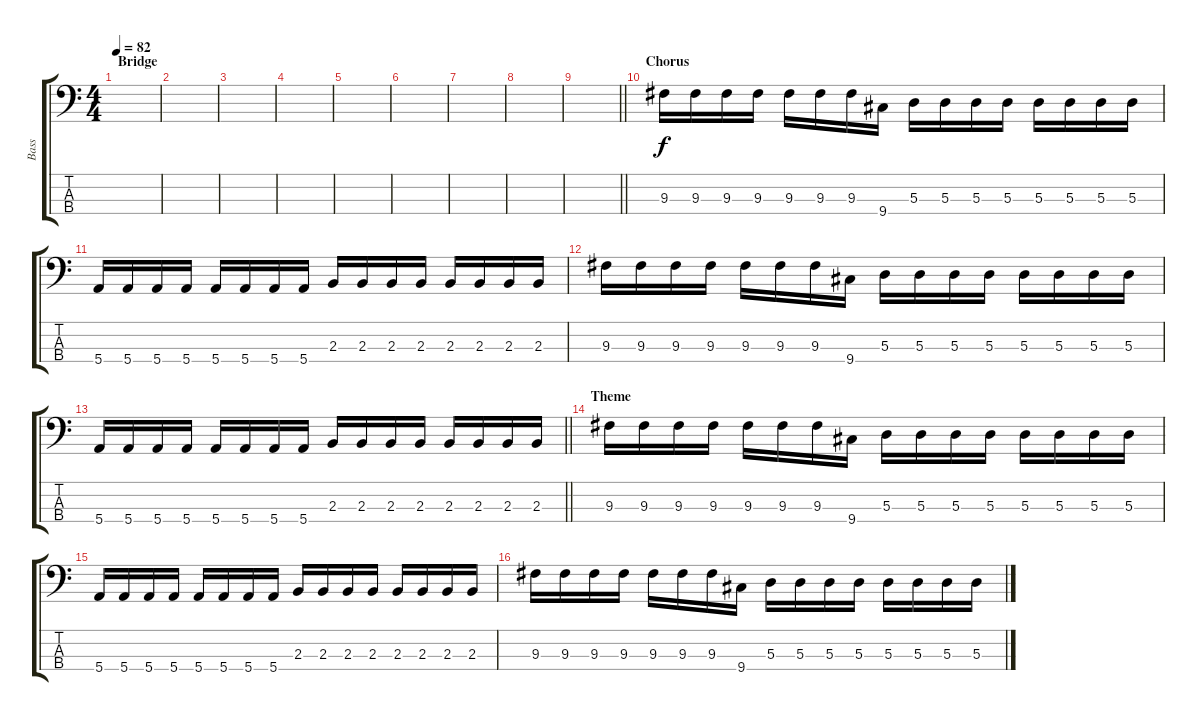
\track ("Bass" "Bass") {instrument electricbassfinger}
\staff {score tabs}
\tuning (G2 D2 A1 E1) {hide}
\ts (4 4)
\section ("" "Bridge")
\tempo 82
\clef f4
\ks c
|
|
|
|
|
|
|
|
\barLineRight lightlight
|
\section ("" "Chorus")
9.3.16{volume 10 balance 8} 9.3.16 9.3.16 9.3.16 9.3.16 9.3.16 9.3.16 9.4.16 5.3.16 5.3.16 5.3.16 5.3.16 5.3.16 5.3.16 5.3.16 5.3.16 |
5.4.16 5.4.16 5.4.16 5.4.16 5.4.16 5.4.16 5.4.16 5.4.16 2.3.16 2.3.16 2.3.16 2.3.16 2.3.16 2.3.16 2.3.16 2.3.16 |
9.3.16 9.3.16 9.3.16 9.3.16 9.3.16 9.3.16 9.3.16 9.4.16 5.3.16 5.3.16 5.3.16 5.3.16 5.3.16 5.3.16 5.3.16 5.3.16 |
\barLineRight lightlight
5.4.16 5.4.16 5.4.16 5.4.16 5.4.16 5.4.16 5.4.16 5.4.16 2.3.16 2.3.16 2.3.16 2.3.16 2.3.16 2.3.16 2.3.16 2.3.16 |
\section ("" "Theme")
9.3.16 9.3.16 9.3.16 9.3.16 9.3.16 9.3.16 9.3.16 9.4.16 5.3.16 5.3.16 5.3.16 5.3.16 5.3.16 5.3.16 5.3.16 5.3.16 |
5.4.16 5.4.16 5.4.16 5.4.16 5.4.16 5.4.16 5.4.16 5.4.16 2.3.16 2.3.16 2.3.16 2.3.16 2.3.16 2.3.16 2.3.16 2.3.16 |
9.3.16 9.3.16 9.3.16 9.3.16 9.3.16 9.3.16 9.3.16 9.4.16 5.3.16 5.3.16 5.3.16 5.3.16 5.3.16 5.3.16 5.3.16 5.3.16
